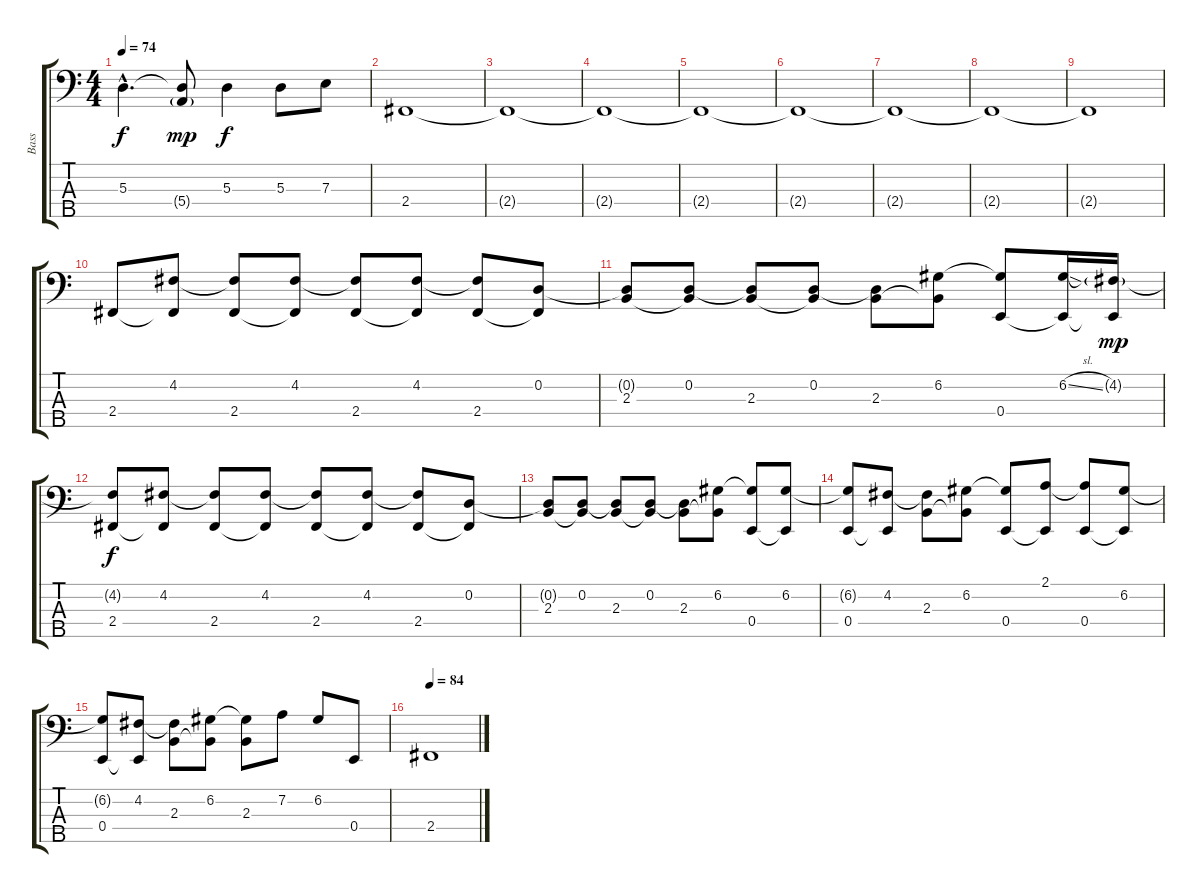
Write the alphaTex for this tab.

\track ("Bass" "Bass") {instrument electricbassfinger}
\staff {score tabs}
\tuning (G2 D2 A1 E1 B0) {hide}
\ts (4 4)
\tempo 74
\clef f4
\ks c
5.3{hac}.4{d dy f} (5.3{t} 5.4{g}).8{dy mp} 5.3.4{dy f} 5.3.8 7.3.8 |
2.4.1 |
2.4{t}.1 |
2.4{t}.1 |
2.4{t}.1 |
2.4{t}.1 |
2.4{t}.1 |
2.4{t}.1 |
2.4{t}.1 |
2.4.8 (4.2 2.4{t}).8 (4.2{t} 2.4).8 (4.2 2.4{t}).8 (4.2{t} 2.4).8 (4.2 2.4{t}).8 (4.2{t} 2.4).8 (0.2 2.4{t}).8 |
(0.2{t} 2.3).8 (0.2 2.3{t}).8 (0.2{t} 2.3).8 (0.2 2.3{t}).8 (0.2{t} 2.3).8 (6.2 2.3{t}).8 (6.2{t} 0.4).8 (6.2{sl} 0.4{t}).16 (4.2{g} 0.4{t}).16{dy mp} |
(4.2{t} 2.4).8{dy f} (4.2 2.4{t}).8 (4.2{t} 2.4).8 (4.2 2.4{t}).8 (4.2{t} 2.4).8 (4.2 2.4{t}).8 (4.2{t} 2.4).8 (0.2 2.4{t}).8 |
(0.2{t} 2.3).8 (0.2 2.3{t}).8 (0.2{t} 2.3).8 (0.2 2.3{t}).8 (0.2{t} 2.3).8 (6.2 2.3{t}).8 (6.2{t} 0.4).8 (6.2 0.4{t}).8 |
(6.2{t} 0.4).8 (4.2 0.4{t}).8 (4.2{t} 2.3).8 (6.2 2.3{t}).8 (6.2{t} 0.4).8 (2.1 0.4{t}).8 (2.1{t} 0.4).8 (6.2 0.4{t}).8 |
(6.2{t} 0.4).8 (4.2 0.4{t}).8 (4.2{t} 2.3).8 (6.2 2.3{t}).8 (6.2{t} 2.3).8 7.2.8 6.2.8 0.4.8 |
\tempo 84
2.4.1
